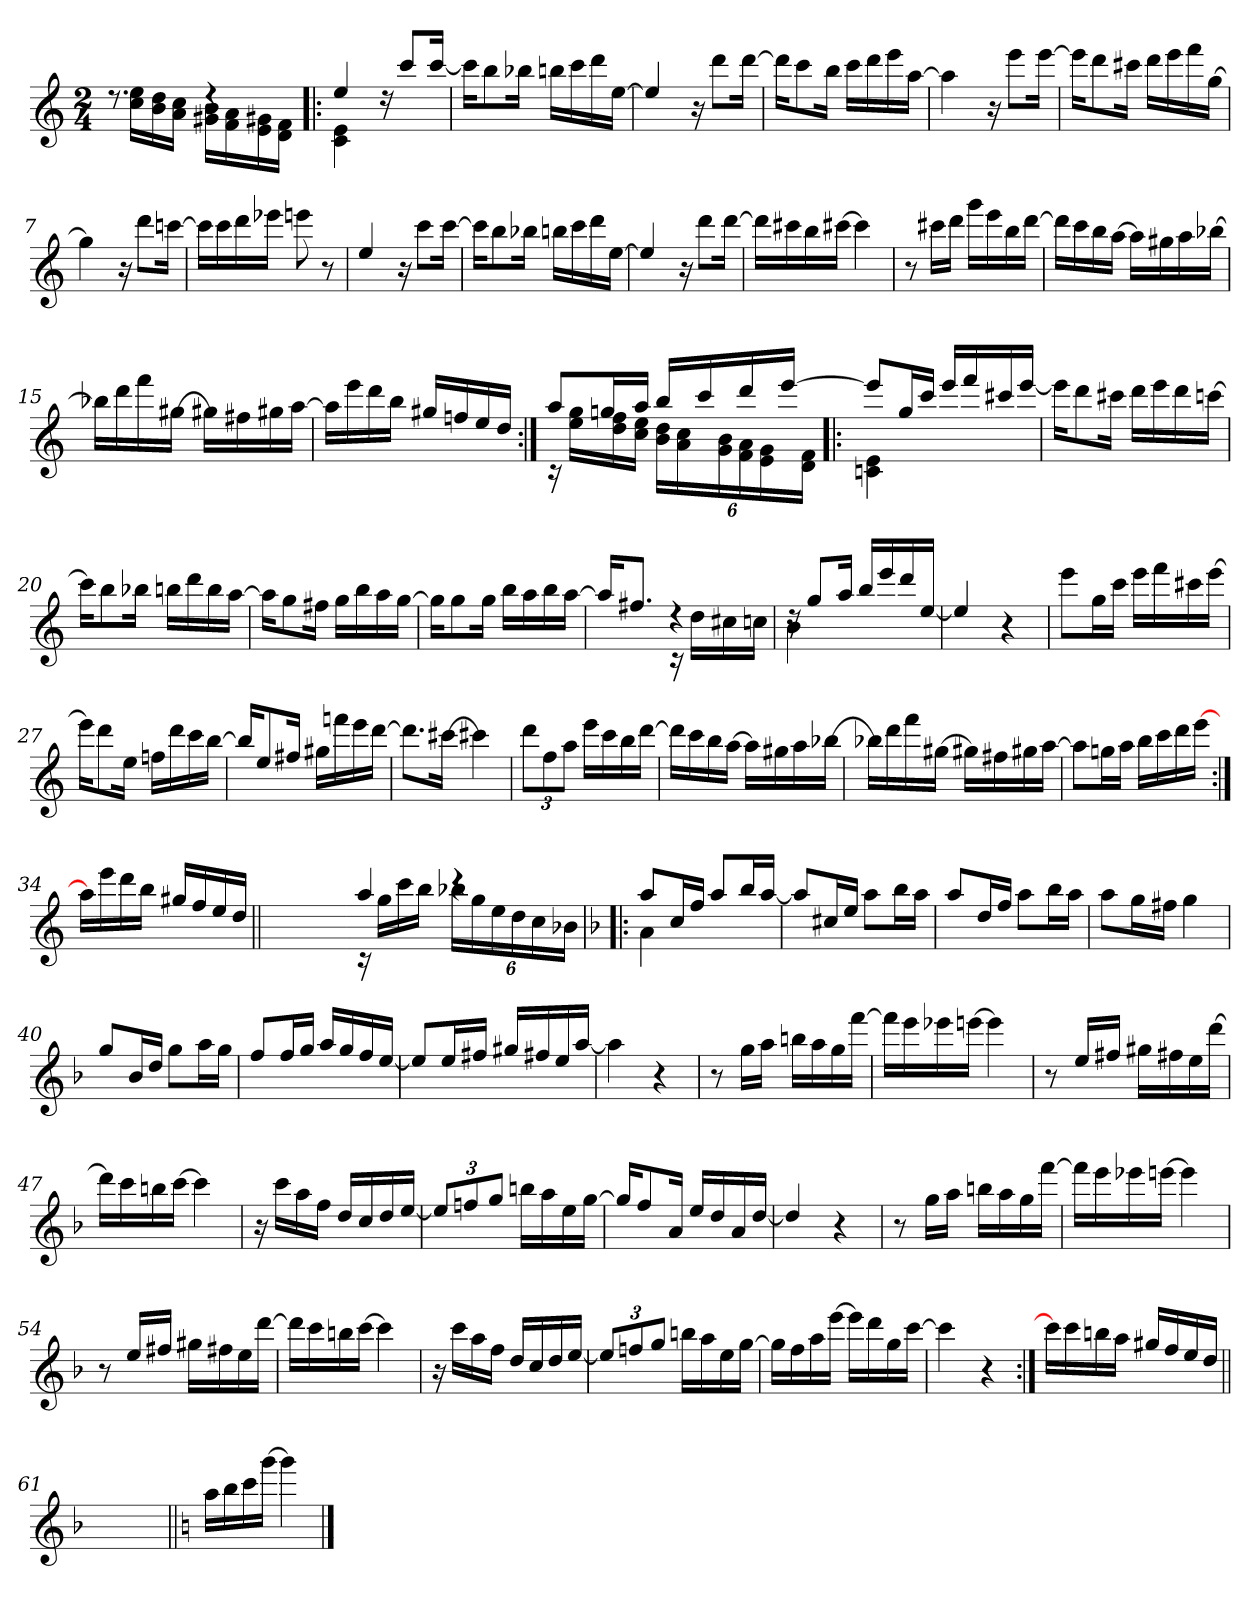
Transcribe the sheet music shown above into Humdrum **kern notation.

**kern
*part1
*staff1
*clefG2
*k[]
*C:
*M2/4
=
*^
8.rdd	16cc\ 16ee\LL
.	16b\ 16dd\
.	16a\ 16cc\JJ
4rdd	16g#X\ 16b\LL
.	16f\ 16a\
.	16e\ 16g#X\
.	16d\ 16f\JJ
=1!|:	=1!|:
4ee/	4c\ 4e\
16rdd	4ryy
8ccc/L	.
[>16ccc/Jk	.
*v	*v
=2
16ccc\KL]
8bb\
16bb-X\Jk
16bbn\LL
16ccc\
16ddd\
[>16ee\JJ
=3
4ee/]
16r
8ddd\L
[>16ddd\Jk
!!LO:LB:g=z
=4
16ddd\KL]
8ccc\
16bb\Jk
16ccc\LL
16ddd\
16eee\
[16aa\JJ
=5
4aa\]
16r
8eee\L
[>16eee\Jk
=6
16eee\KL]
8ddd\
16ccc#X\Jk
16ddd\LL
16eee\
16fff\
[>16gg\JJ
=7
4gg\]
16r
8ddd\L
[>16cccn\Jk
=8
16ccc\LL]
16ccc\
16ddd\
16eee-X\JJ
8eeen\
8r
!!LO:LB:g=z
=9
4ee/
16r
8ccc\L
[>16ccc\Jk
=10
16ccc\KL]
8bb\
16bb-X\Jk
16bbn\LL
16ccc\
16ddd\
[>16ee\JJ
=11
4ee/]
16r
8ddd\L
[>16ddd\Jk
=12
16ddd\LL]
16ccc#X\
16bb\
[16ccc#X\JJ
4ccc#\]
=13
8r
16ccc#X\LL
16ddd\JJ
16ggg\LL
16eee\
16bb\
[>16ddd\JJ
!!LO:LB:g=z
=14
16ddd\LL]
16ccc\
16bb\
[16aa\JJ
16aa\LL]
16gg#X\
16aa\
[>16bb-X\JJ
=15
16bb-X\LL]
16ddd\
16fff\
[16gg#X\JJ
16gg#X\LL]
16ff#X\
16gg#X\
[16aa\JJ
=16
16aa\LL]
16eee\
16ddd\
16bb\JJ
16gg#X/LL
16ffn/
16ee/
16dd/JJ
=17:|!
*^
8aa/L	16rc
.	16ee\ 16gg\LL
16ggn/L	16dd\ 16ff\
16aa/JJ	16cc\ 16ee\JJ
16bb/LL	24b\ 24dd\LL
.	24a\ 24cc\
16ccc/	.
.	24g\ 24b\
16ddd/	24f\ 24a\
.	24e\ 24g\
[>16eee/JJ	.
.	24d\ 24f\JJ
!!LO:LB:g=z	!!
=18!|:	=18!|:
8eee/L]	4cn\ 4e\
16gg/L	.
16ccc/JJ	.
16eee/LL	4ryy
16fff/	.
16ccc#X/	.
[>16eee/JJ	.
*v	*v
=19
16eee\KL]
8ddd\
16ccc#X\Jk
16ddd\LL
16eee\
16ddd\
[>16cccn\JJ
=20
16ccc\KL]
8bb\
16bb-X\Jk
16bbn\LL
16ddd\
16bb\
[16aa\JJ
=21
16aa\KL]
8gg\
16ff#X\Jk
16gg\LL
16bb\
16aa\
[>16gg\JJ
!!LO:LB:g=z
=22
16gg\KL]
8gg\
16gg\Jk
16bb\LL
16aa\
16bb\
[16aa\JJ
=23
*^
16aa/KL]	4ryy
8.ff#X/J	.
4rdd	16rc
.	16dd\LL
.	16cc#X\
.	16ccn\JJ
=24	=24
16rdd	4b\
8gg/L	.
16aa/Jk	.
16bb/LL	4ryy
16eee/	.
16ddd/	.
[<16ee/JJ	.
*v	*v
=25
4ee/]
4r
=26
8eee\L
16gg\L
16ccc\JJ
16eee\LL
16fff\
16ccc#X\
[>16eee\JJ
!!LO:LB:g=z
=27
16eee\KL]
8ddd\
16ee\Jk
16ffn\LL
16ddd\
16ccc\
[16bb\JJ
=28
16bb/KL]
8ee/
16ff#X/Jk
16gg#X\LL
16fffn\
16eee\
[>16ddd\JJ
=29
8.ddd\L]
[>16ccc#X\Jk
4ccc#X\]
=30
12ddd\L
12ff\
12aa\J
16eee\LL
16ccc\
16bb\
[>16ddd\JJ
=31
16ddd\LL]
16ccc\
16bb\
[16aa\JJ
16aa\LL]
16gg#X\
16aa\
[16bb-X\JJ
!!LO:LB:g=z
=32
16bb-X\LL]
16ddd\
16fff\
[16gg#X\JJ
16gg#X\LL]
16ff#X\
16gg#X\
[>16aa\JJ
=33
8aa\L]
16ggn\L
16aa\JJ
16bb\LL
16ccc\
16ddd\
[16eee\JJ
=34:|!
16aa\LL]
16eee\
16ddd\
16bb\JJ
16gg#X/LL
16ff/
16ee/
16dd/JJ
=34X341||
2ryy
!!LO:LB:g=z
=35-
*^
4aa/	16rc
.	16gg\LL
.	16ccc\
.	16bb\JJ
4rccc	24bb-X\LL
.	24gg\
.	24ee\
.	24dd\
.	24cc\
.	24b-X\JJ
=36!|:	=36!|:
*k[b-]	*
*F:	*
8aa/L	4a\
16cc/L	.
16ff/JJ	.
8aa/L	4ryy
16bb-/L	.
[>16aa/JJ	.
*v	*v
=37
8aa/L]
16cc#X/L
16ee/JJ
8aa\L
16bb-\L
16aa\JJ
=38
8aa/L
16dd/L
16ff/JJ
8aa\L
16bb-\L
16aa\JJ
!!LO:PB:g=z
=39
8aa\L
16gg\L
16ff#X\JJ
4gg\
=40
8gg/L
16b-/L
16dd/JJ
8gg\L
16aa\L
16gg\JJ
=41
8ff/L
16ff/L
16gg/JJ
16aa/LL
16gg/
16ff/
[16ee/JJ
=42
8ee/L]
16ee/L
16ff#X/JJ
16gg#X/LL
16ff#X/
16ee/
[>16aa/JJ
=43
4aa\]
4r
!!LO:LB:g=z
=44
8r
16gg\LL
16aa\JJ
16bbn\LL
16aa\
16gg\
[>16fff\JJ
=45
16fff\LL]
16eee\
16eee-X\
[>16eeen\JJ
4eee\]
=46
8r
16ee/LL
16ff#X/JJ
16gg#X\LL
16ff#X\
16ee\
[>16ddd\JJ
=47
16ddd\LL]
16ccc\
16bbn\
[16ccc\JJ
4ccc\]
!!LO:LB:g=z
=48
16r
16ccc\LL
16aa\
16ff\JJ
16dd/LL
16cc/
16dd/
[<16ee/JJ
=49
12ee/L]
12ffn/
12gg/J
16bbn\LL
16aa\
16ee\
[16gg\JJ
=50
16gg/KL]
8ff/
16a/Jk
16ee/LL
16dd/
16a/
[<16dd/JJ
=51
4dd/]
4r
!!LO:LB:g=z
=52
8r
16gg\LL
16aa\JJ
16bbn\LL
16aa\
16gg\
[>16fff\JJ
=53
16fff\LL]
16eee\
16eee-X\
[>16eeen\JJ
4eee\]
=54
8r
16ee/LL
16ff#X/JJ
16gg#X\LL
16ff#X\
16ee\
[>16ddd\JJ
=55
16ddd\LL]
16ccc\
16bbn\
[16ccc\JJ
4ccc\]
!!LO:LB:g=z
=56
16r
16ccc\LL
16aa\
16ff\JJ
16dd/LL
16cc/
16dd/
[<16ee/JJ
=57
12ee/L]
12ffn/
12gg/J
16bbn\LL
16aa\
16ee\
[16gg\JJ
=58
16gg\LL]
16ff\
16aa\
[>16eee\JJ
16eee\LL]
16ddd\
16gg\
[>16ccc\JJ
!!LO:LB:g=z
=59
4ccc\]
4r
=60:|!
16ccc\LL]
16ccc\
16bbn\
16aa\JJ
16gg#X/LL
16ff/
16ee/
16dd/JJ
=61||
2ryy
=62||
*k[]
*C:
16aa\LL
16bb\
16ccc\
[16ggg\JJ
4ggg\]
==
*-
